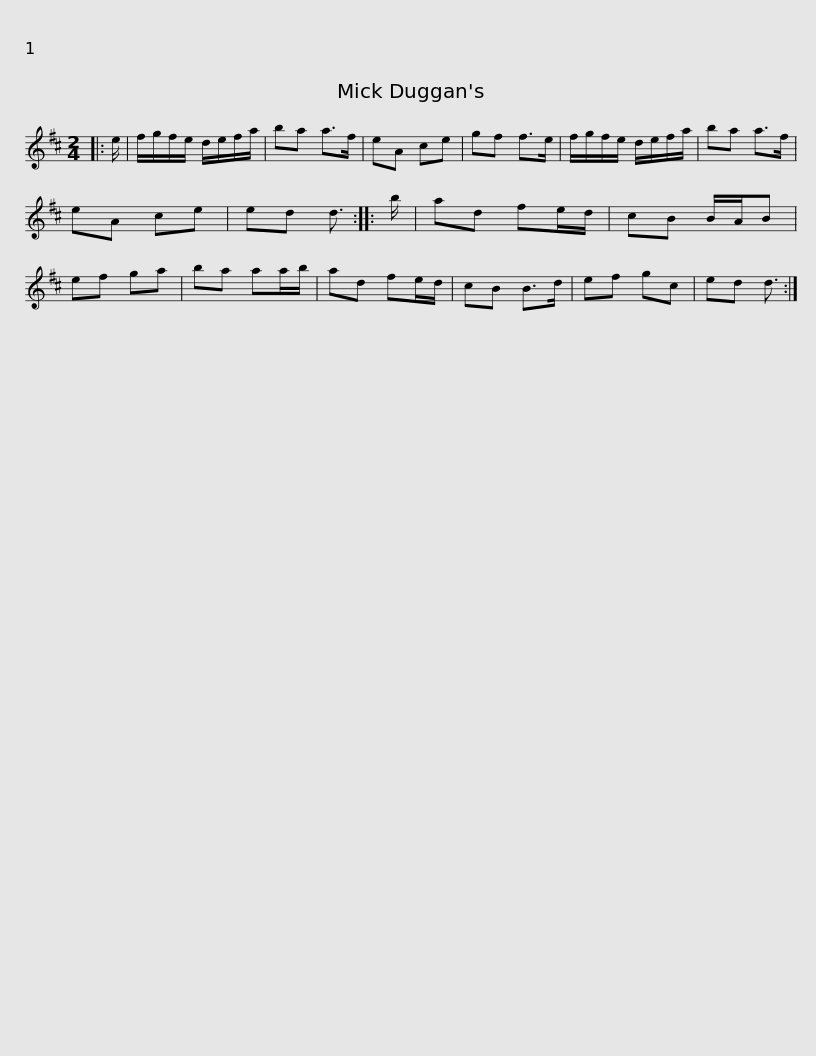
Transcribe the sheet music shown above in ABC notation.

X:1
L:1/8
M:2/4
I:linebreak $
K:D
V:1 treble
V:1
|: e/ | f/g/f/e/ d/e/f/a/ | ba a>f | eA ce | gf f>e | %5
 f/g/f/e/ d/e/f/a/ | ba a>f | eA ce |$ ed d3/2 :: b/ | %10
 ad fe/d/ | cB B/A/B | ef ga | ba aa/b/ | ad fe/d/ | %15
 cB B>d | ef gc | ed d3/2 :| %18
